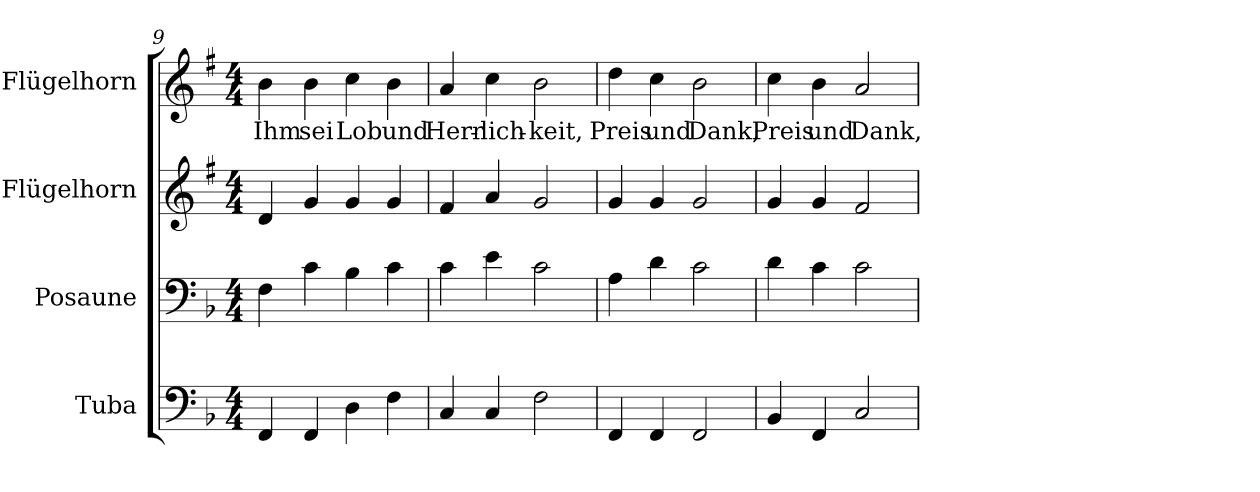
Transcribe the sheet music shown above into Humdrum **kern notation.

**kern	**kern	**kern	**kern	**text
*part4	*part3	*part2	*part1	*part1
*staff4	*staff3	*staff2	*staff1	*staff1
*I"Tuba	*I"Posaune	*I"Flügelhorn	*I"Flügelhorn	*
*I'Tuba	*I'Pos.	*I'Flhn.	*I'Flhn.	*
!!LO:LB:g=z
*clefF4	*clefF4	*clefG2	*clefG2	*
*	*	*ITrd1c2	*ITrd1c2	*
*k[b-]	*k[b-]	*k[b-]	*k[b-]	*
*F:	*F:	*F:	*F:	*
*M4/4	*M4/4	*M4/4	*M4/4	*
=9	=9	=9	=9	=9
!	!	!	!	!LO:LY:b:color=#000000
4FFi/	4Fi\	4ci/	4ai\	Ihm
!	!	!	!	!LO:LY:b:color=#000000
4FFi/	4ci\	4fi/	4ai\	sei
!	!	!	!	!LO:LY:b:color=#000000
4Di\	4B-i\	4fi/	4b-i\	Lob
!	!	!	!	!LO:LY:b:color=#000000
4Fi\	4ci\	4fi/	4ai\	und
=10	=10	=10	=10	=10
!	!	!	!	!LO:LY:b:color=#000000
4Ci/	4ci\	4ei/	4gi/	Herr-
!	!	!	!	!LO:LY:b:color=#000000
4Ci/	4ei\	4gi/	4b-i\	-lich-
!	!	!	!	!LO:LY:b:color=#000000
2Fi\	2ci\	2fi/	2ai\	-keit,
=11	=11	=11	=11	=11
!	!	!	!	!LO:LY:b:color=#000000
4FFi/	4Ai\	4fi/	4cci\	Preis
!	!	!	!	!LO:LY:b:color=#000000
4FFi/	4di\	4fi/	4b-i\	und
!	!	!	!	!LO:LY:b:color=#000000
2FFi/	2ci\	2fi/	2ai\	Dank,
=12	=12	=12	=12	=12
!	!	!	!	!LO:LY:b:color=#000000
4BB-i/	4di\	4fi/	4b-i\	Preis
!	!	!	!	!LO:LY:b:color=#000000
4FFi/	4ci\	4fi/	4ai\	und
!	!	!	!	!LO:LY:b:color=#000000
2Ci/	2ci\	2ei/	2gi/	Dank,
=	=	=	=	=
*-	*-	*-	*-	*-
